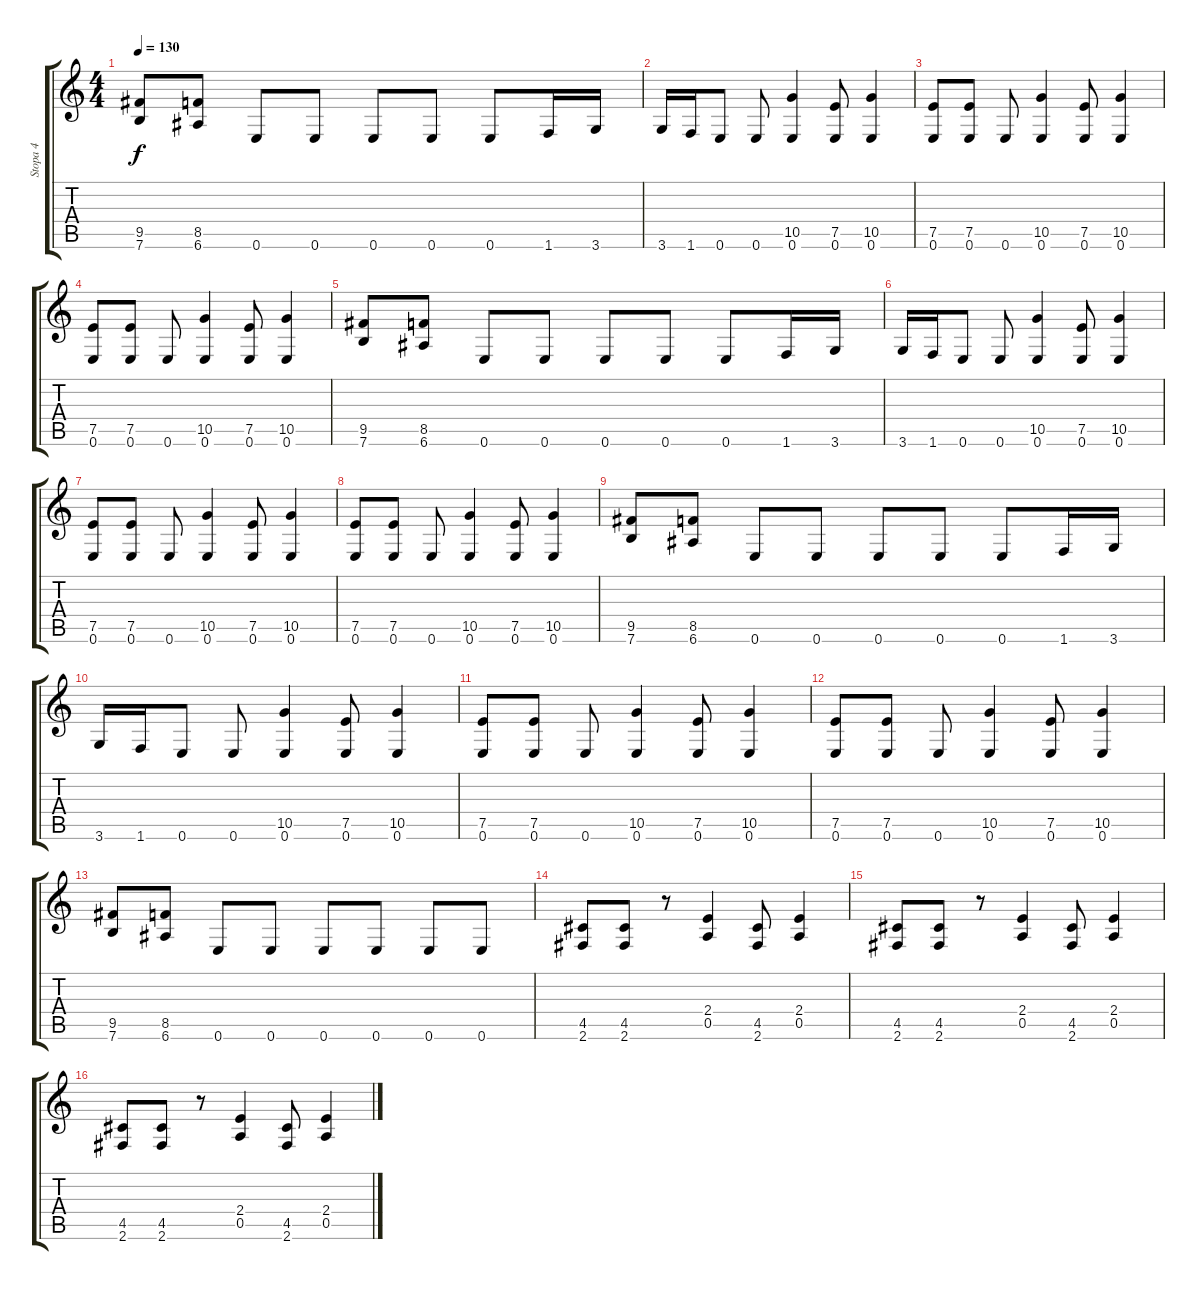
\track ("Stopa 4" "Stopa 4") {instrument distortionguitar}
\staff {score tabs}
\tuning (E4 B3 G3 D3 A2 E2) {hide}
\ts (4 4)
\tempo 130
\clef g2
\ks c
(9.5 7.6).8{dy f} (8.5 6.6).8 0.6.8 0.6.8 0.6.8 0.6.8 0.6.8 1.6.16 3.6.16 |
3.6.16 1.6.16 0.6.8 0.6.8 (10.5 0.6).4 (7.5 0.6).8 (10.5 0.6).4 |
(7.5 0.6).8 (7.5 0.6).8 0.6.8 (10.5 0.6).4 (7.5 0.6).8 (10.5 0.6).4 |
(7.5 0.6).8 (7.5 0.6).8 0.6.8 (10.5 0.6).4 (7.5 0.6).8 (10.5 0.6).4 |
(9.5 7.6).8 (8.5 6.6).8 0.6.8 0.6.8 0.6.8 0.6.8 0.6.8 1.6.16 3.6.16 |
3.6.16 1.6.16 0.6.8 0.6.8 (10.5 0.6).4 (7.5 0.6).8 (10.5 0.6).4 |
(7.5 0.6).8 (7.5 0.6).8 0.6.8 (10.5 0.6).4 (7.5 0.6).8 (10.5 0.6).4 |
(7.5 0.6).8 (7.5 0.6).8 0.6.8 (10.5 0.6).4 (7.5 0.6).8 (10.5 0.6).4 |
(9.5 7.6).8 (8.5 6.6).8 0.6.8 0.6.8 0.6.8 0.6.8 0.6.8 1.6.16 3.6.16 |
3.6.16 1.6.16 0.6.8 0.6.8 (10.5 0.6).4 (7.5 0.6).8 (10.5 0.6).4 |
(7.5 0.6).8 (7.5 0.6).8 0.6.8 (10.5 0.6).4 (7.5 0.6).8 (10.5 0.6).4 |
(7.5 0.6).8 (7.5 0.6).8 0.6.8 (10.5 0.6).4 (7.5 0.6).8 (10.5 0.6).4 |
(9.5 7.6).8 (8.5 6.6).8 0.6.8 0.6.8 0.6.8 0.6.8 0.6.8 0.6.8 |
(4.5 2.6).8 (4.5 2.6).8 r.8 (2.4 0.5).4 (4.5 2.6).8 (2.4 0.5).4 |
(4.5 2.6).8 (4.5 2.6).8 r.8 (2.4 0.5).4 (4.5 2.6).8 (2.4 0.5).4 |
(4.5 2.6).8 (4.5 2.6).8 r.8 (2.4 0.5).4 (4.5 2.6).8 (2.4 0.5).4
